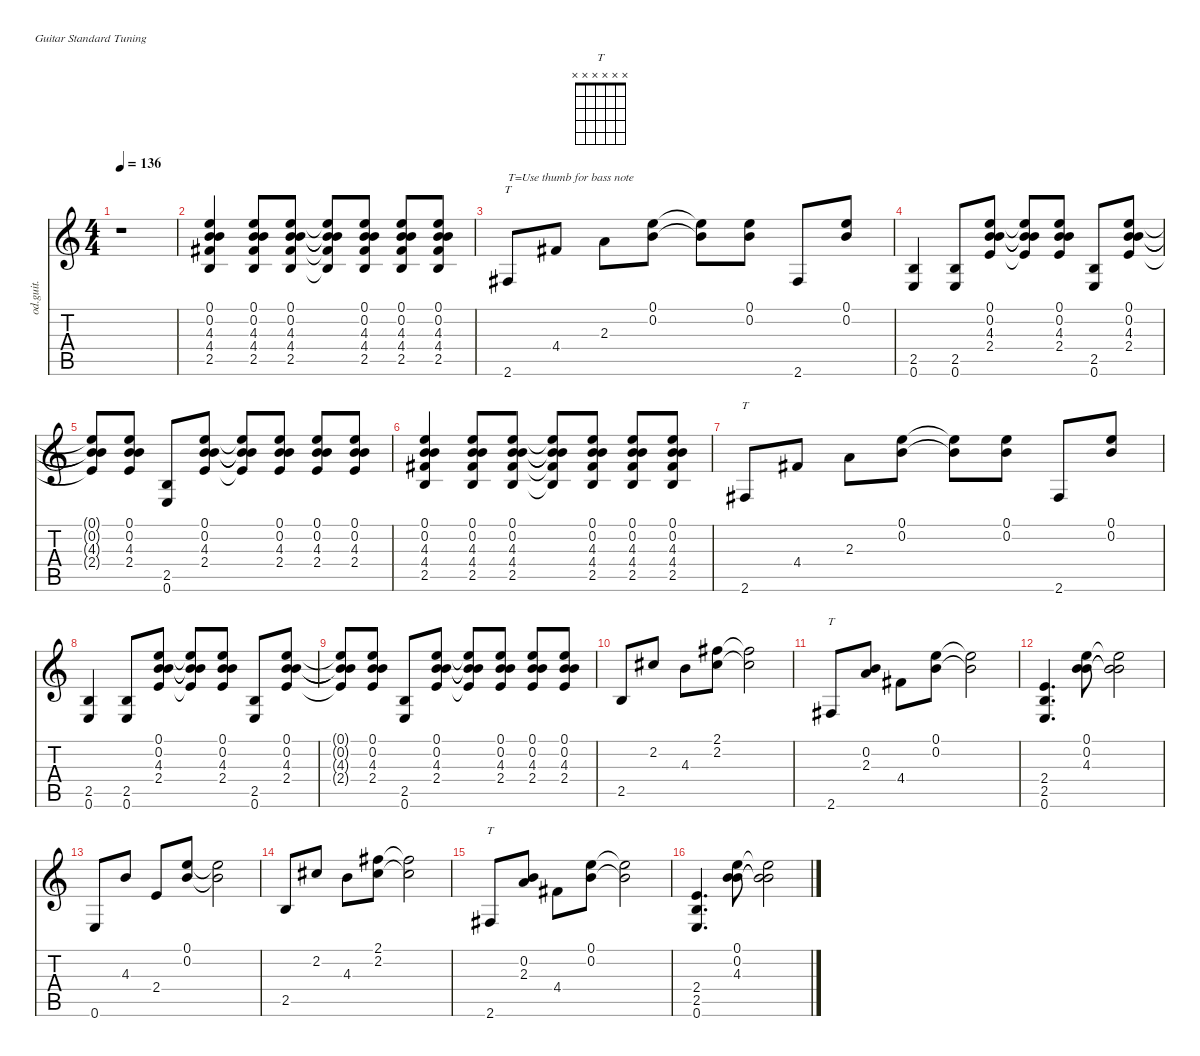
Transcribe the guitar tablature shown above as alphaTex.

\defaultSystemsLayout 4
\hideDynamics
\bracketExtendMode nobrackets
\otherSystemsTrackNameOrientation horizontal
\track ("Guitar 2" "od.guit.") {instrument overdrivenguitar}
\staff {score tabs}
\tuning (E4 B3 G3 D3 A2 E2)
\chord ("T" x x x x x x)
\ts (4 4)
\tempo 136
\clef g2
\ks c
r.1{dy f instrument overdrivenguitar} |
(0.1 0.2 4.3 4.4{acc #} 2.5).4 (0.1 0.2 4.3 4.4{acc #} 2.5).8 (0.1 0.2 4.3 4.4{acc #} 2.5).8 (0.1{t} 0.2{t} 4.3{t} 4.4{t acc #} 2.5{t}).8 (0.1 0.2 4.3 4.4{acc #} 2.5).8 (0.1 0.2 4.3 4.4{acc #} 2.5).8 (0.1 0.2 4.3 4.4{acc #} 2.5).8 |
2.6{acc #}.8{ch "T" txt "T=Use thumb for bass note"} 4.4{acc #}.8 2.3.8 (0.1 0.2).8 (0.1{t} 0.2{t}).8 (0.1 0.2).8 2.6{acc #}.8 (0.1 0.2).8 |
(2.5 0.6).4 (2.5 0.6).8 (0.1 0.2 4.3 2.4).8 (0.1{t} 0.2{t} 4.3{t} 2.4{t}).8 (0.1 0.2 4.3 2.4).8 (2.5 0.6).8 (0.1 0.2 4.3 2.4).8 |
(0.1{t} 0.2{t} 4.3{t} 2.4{t}).8 (0.1 0.2 4.3 2.4).8 (2.5 0.6).8 (0.1 0.2 4.3 2.4).8 (0.1{t} 0.2{t} 4.3{t} 2.4{t}).8 (0.1 0.2 4.3 2.4).8 (0.1 0.2 4.3 2.4).8 (0.1 0.2 4.3 2.4).8 |
(0.1 0.2 4.3 4.4{acc #} 2.5).4 (0.1 0.2 4.3 4.4{acc #} 2.5).8 (0.1 0.2 4.3 4.4{acc #} 2.5).8 (0.1{t} 0.2{t} 4.3{t} 4.4{t acc #} 2.5{t}).8 (0.1 0.2 4.3 4.4{acc #} 2.5).8 (0.1 0.2 4.3 4.4{acc #} 2.5).8 (0.1 0.2 4.3 4.4{acc #} 2.5).8 |
2.6{acc #}.8{ch "T"} 4.4{acc #}.8 2.3.8 (0.1 0.2).8 (0.1{t} 0.2{t}).8 (0.1 0.2).8 2.6{acc #}.8 (0.1 0.2).8 |
(2.5 0.6).4 (2.5 0.6).8 (0.1 0.2 4.3 2.4).8 (0.1{t} 0.2{t} 4.3{t} 2.4{t}).8 (0.1 0.2 4.3 2.4).8 (2.5 0.6).8 (0.1 0.2 4.3 2.4).8 |
(0.1{t} 0.2{t} 4.3{t} 2.4{t}).8 (0.1 0.2 4.3 2.4).8 (2.5 0.6).8 (0.1 0.2 4.3 2.4).8 (0.1{t} 0.2{t} 4.3{t} 2.4{t}).8 (0.1 0.2 4.3 2.4).8 (0.1 0.2 4.3 2.4).8 (0.1 0.2 4.3 2.4).8 |
2.5.8 2.2{acc #}.8 4.3.8 (2.1{acc #} 2.2{acc #}).8 (2.1{t acc #} 2.2{t acc #}).2 |
2.6{acc #}.8{ch "T"} (0.2 2.3).8 4.4{acc #}.8 (0.1 0.2).8 (0.1{t} 0.2{t}).2 |
(2.4 2.5 0.6).4{d} (0.1 0.2 4.3).8 (0.1{t} 0.2{t} 4.3{t}).2 |
0.6.8 4.3.8 2.4.8 (0.1 0.2).8 (0.1{t} 0.2{t}).2 |
2.5.8 2.2{acc #}.8 4.3.8 (2.1{acc #} 2.2{acc #}).8 (2.1{t acc #} 2.2{t acc #}).2 |
2.6{acc #}.8{ch "T"} (0.2 2.3).8 4.4{acc #}.8 (0.1 0.2).8 (0.1{t} 0.2{t}).2 |
(2.4 2.5 0.6).4{d} (0.1 0.2 4.3).8 (0.1{t} 0.2{t} 4.3{t}).2
